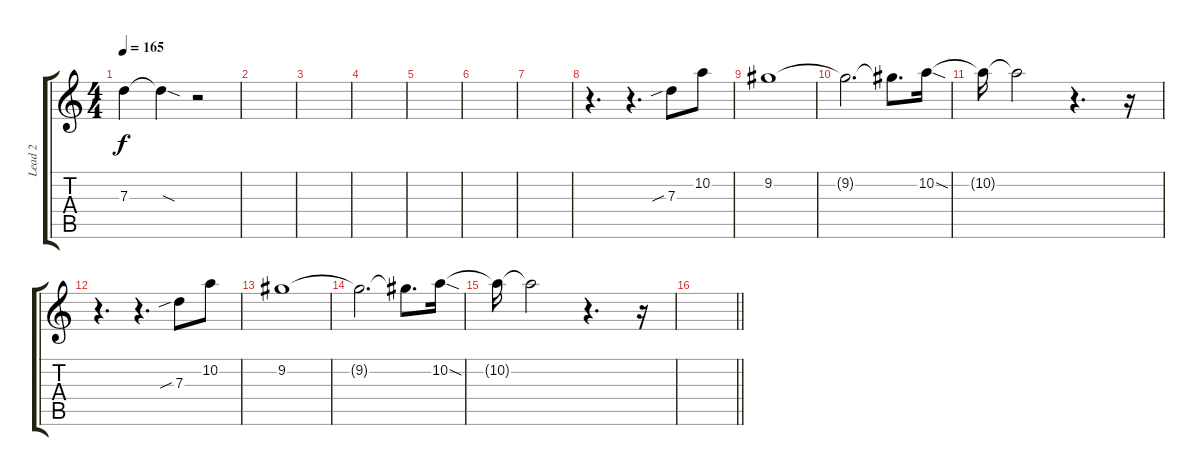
\track ("Lead 2" "Lead 2") {instrument distortionguitar}
\staff {score tabs}
\tuning (E4 B3 G3 D3 A2 E2) {hide}
\ts (4 4)
\tempo 165
\clef g2
\ks c
7.3.4{dy f} 7.3{sod t}.4 r.2 |
|
|
|
|
|
|
r.4{d} r.4{d} 7.3{sib}.8 10.2.8 |
9.2.1 |
9.2{t}.2{d} 9.2{t}.8{d} 10.2{sod}.16 |
10.2{t}.16 10.2{t}.2 r.4{d} r.16 |
r.4{d} r.4{d} 7.3{sib}.8 10.2.8 |
9.2.1 |
9.2{t}.2{d} 9.2{t}.8{d} 10.2{sod}.16 |
10.2{t}.16 10.2{t}.2 r.4{d} r.16 |
\barLineRight lightlight
